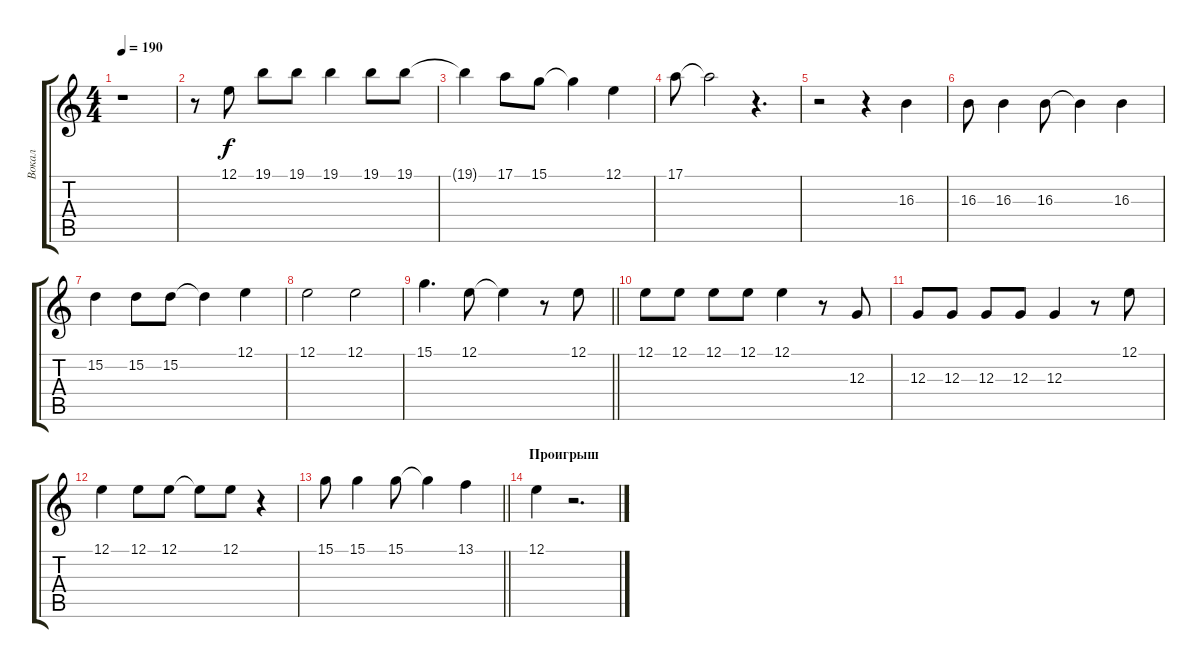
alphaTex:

\track ("Вокал" "Вокал") {instrument flute}
\staff {score tabs}
\tuning (E4 B3 G3 D3 A2 E2) {hide}
\ts (4 4)
\tempo 190
\clef g2
\ks c
r.1{dy f} |
r.8 12.1.8 19.1.8 19.1.8 19.1.4 19.1.8 19.1.8 |
19.1{t}.4 17.1.8 15.1.8 15.1{t}.4 12.1.4 |
17.1.8 17.1{t}.2 r.4{d} |
r.2 r.4 16.3.4 |
16.3.8 16.3.4 16.3.8 16.3{t}.4 16.3.4 |
15.2.4 15.2.8 15.2.8 15.2{t}.4 12.1.4 |
12.1.2 12.1.2 |
\barLineRight lightlight
15.1.4{d} 12.1.8 12.1{t}.4 r.8 12.1.8 |
\section ("" " ")
12.1.8 12.1.8 12.1.8 12.1.8 12.1.4 r.8 12.3.8 |
12.3.8 12.3.8 12.3.8 12.3.8 12.3.4 r.8 12.1.8 |
12.1.4 12.1.8 12.1.8 12.1{t}.8 12.1.8 r.4 |
\barLineRight lightlight
15.1.8 15.1.4 15.1.8 15.1{t}.4 13.1.4 |
\section ("" "Проигрыш")
12.1.4 r.2{d}
